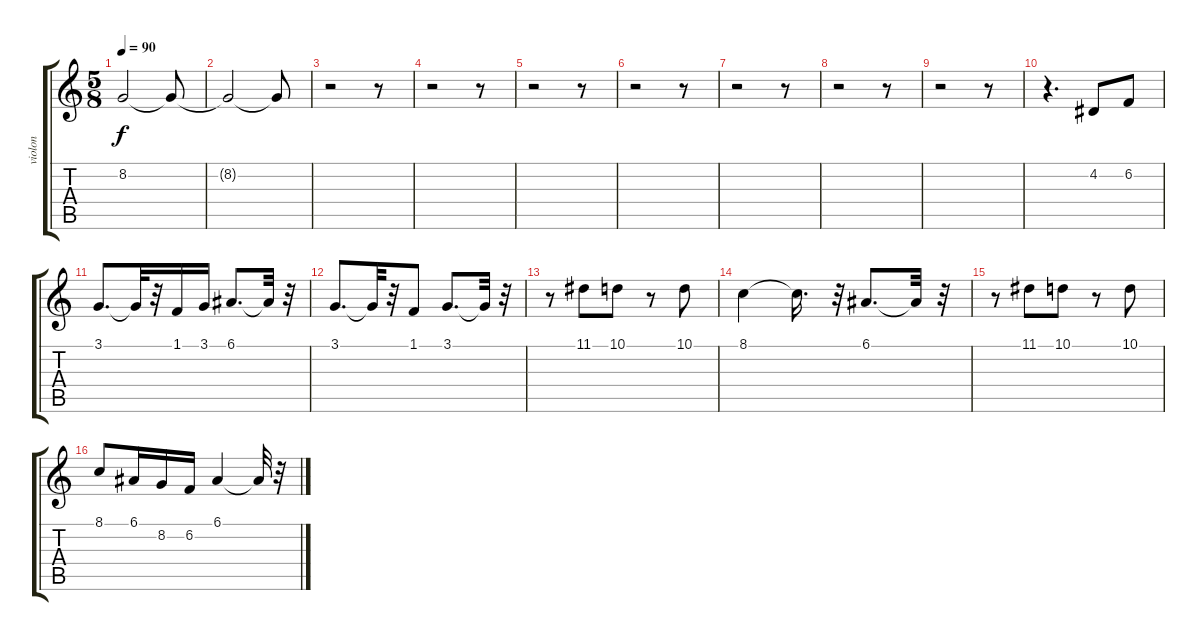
\track ("violon" "violon") {instrument violin}
\staff {score tabs}
\tuning (E4 B3 G3 D3 A2 E2) {hide}
\ts (5 8)
\tempo 90
\clef g2
\ks c
8.2{t}.2{dy f} 8.2{t}.8 |
8.2{t}.2 8.2{t}.8 |
r.2 r.8 |
r.2 r.8 |
r.2 r.8 |
r.2 r.8 |
r.2 r.8 |
r.2 r.8 |
r.2 r.8 |
r.4{d} 4.2.8 6.2.8 |
3.1.8{d} 3.1{t}.32 r.32 1.1.16 3.1.16 6.1.8{d} 6.1{t}.32 r.32 |
3.1.8{d} 3.1{t}.32 r.32 1.1.8 3.1.8{d} 3.1{t}.32 r.32 |
r.8 11.1.8 10.1.8 r.8 10.1.8 |
8.1.4 8.1{t}.16{d} r.32 6.1.8{d} 6.1{t}.32 r.32 |
r.8 11.1.8 10.1.8 r.8 10.1.8 |
8.1.8 6.1.16 8.2.16 6.2.16 6.1.4 6.1{t}.32 r.32
